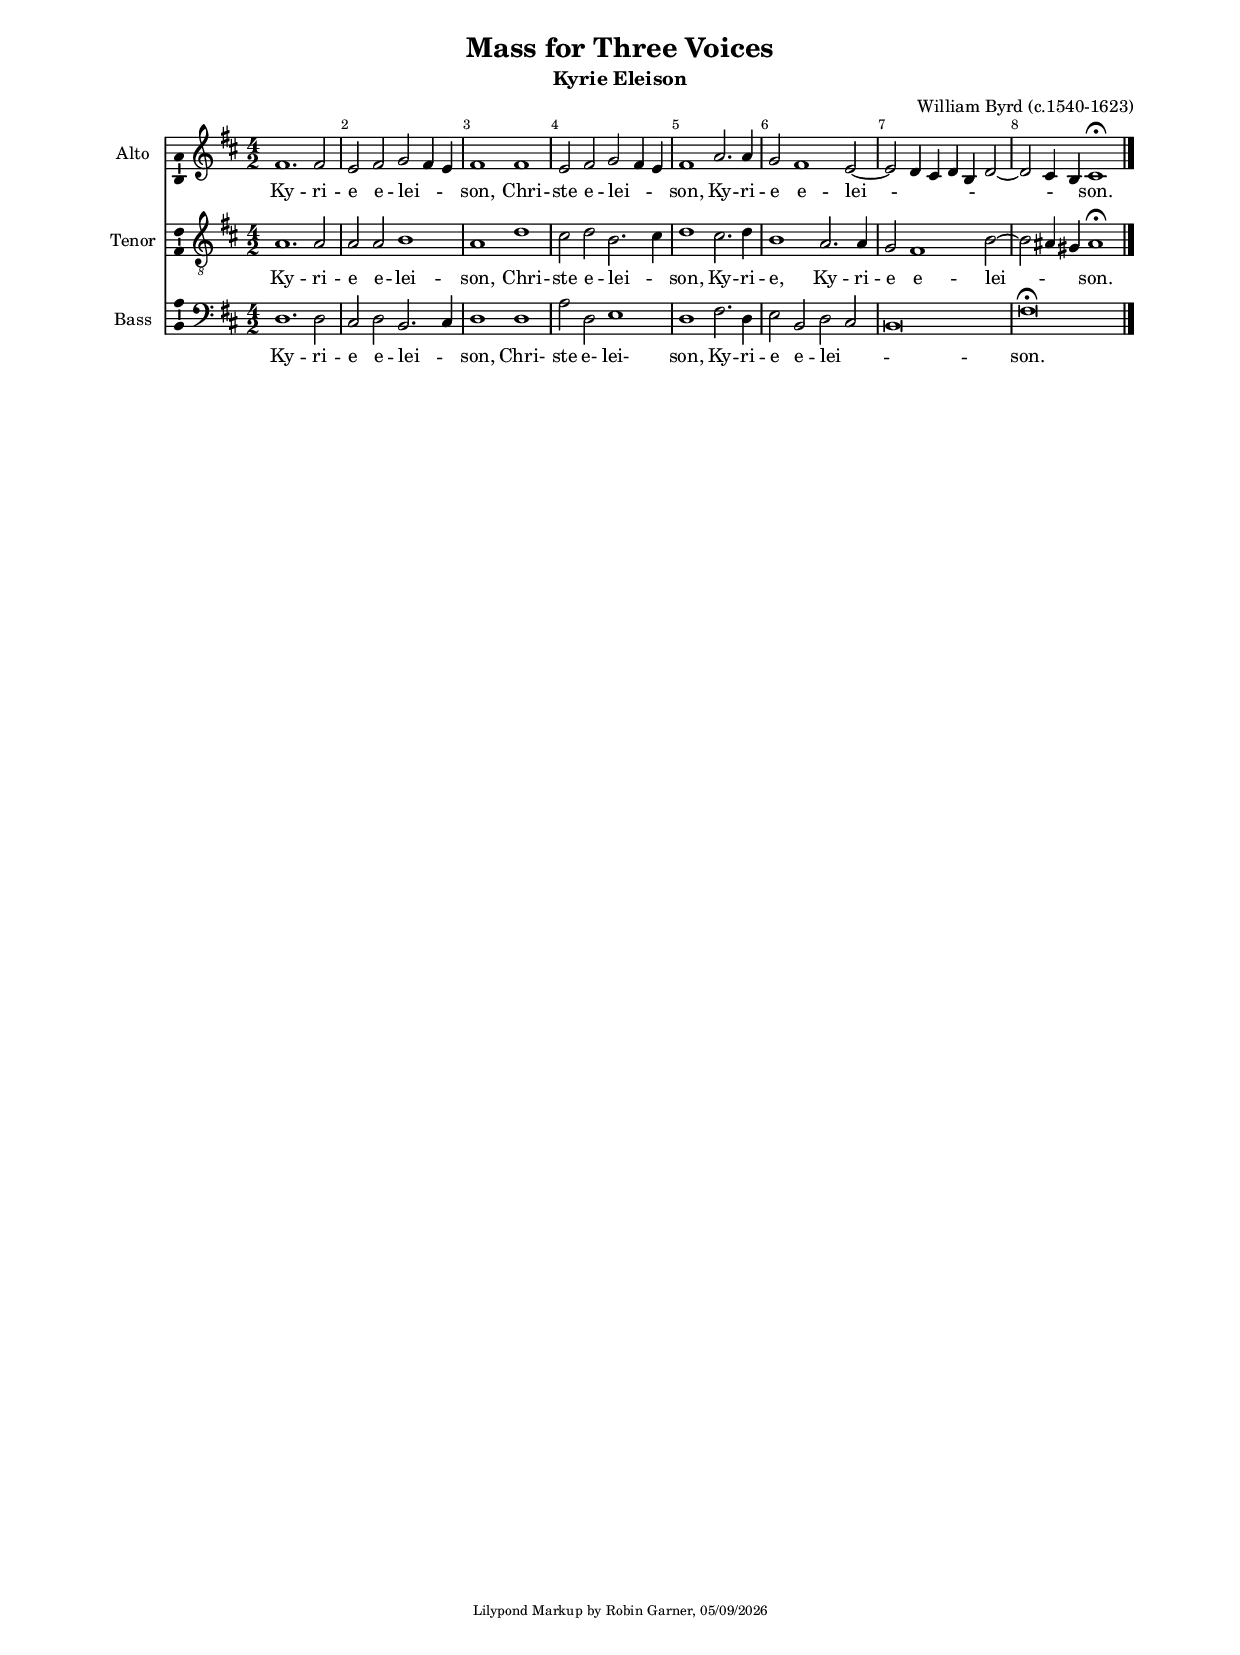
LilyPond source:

\version "2.18.2"

\include "common.ly"

kyrieAltoNotes =  \relative fs' {
  % Permit first bar number to be printed
  \bar ""

  \clef "treble" \key d \major \numericTimeSignature
  \time 4/2 
    fs1. fs2 | % 2
    e2 fs2 g2 fs4 e4 | % 3
    fs1 fs1 | % 4
    e2 fs2 g2 fs4 e4 | % 5
    fs1 a2. a4 | % 6
    g2 fs1 e2 ~ | % 7
    e2 d4 cs4 d4 b4 d2 ~ | % 8
    d2 cs4 b4 cs1 ^\fermata \bar "|."
    | % 9
}

kyrieAltoLyrics = \lyricmode { 
    Ky -- ri -- e e -- lei -- _ _ "son," 
    Chri -- ste e -- lei -- _ _ "son," 
    Ky -- ri -- e e -- lei -- _ _ _ _ _ _ _ "son." 
}

kyrieTenorNotes =  \relative a {
    \clef "treble_8" \key d \major \numericTimeSignature
    \time 4/2 a1. a2
    | % 2
    a2 a2 b1 | % 3
    a1 d1 | % 4
    cs2 d2 b2. cs4 | % 5
    d1 cs2. d4 | % 6
    b1 a2. a4 | % 7
    g2 fs1 b2 ~ | % 8
    b2 as4 gs4 as1 ^\fermata \bar "|."
}

kyrieTenorLyrics = \lyricmode { 
    Ky -- ri -- e e -- lei -- son, 
    Chri -- ste e -- lei -- _ son,
    Ky -- ri -- e,
    Ky -- ri -- e e -- lei --  _ _ son. 
}

kyrieBassNotes =  \relative d {
    \clef "bass" \key d \major \numericTimeSignature\time 4/2 
    d1. d2 | % 2
    cs2 d2 b2. cs4 | % 3
    d1 d1 | % 4
    a'2 d,2 e1 | % 5
    d1 fs2. d4 | % 6
    e2 b2 d2 cs2 | % 7
    b\breve | % 8
    fs'\breve ^\fermata \bar "|."
}

kyrieBassLyrics = \lyricmode { 
    Ky -- ri -- e e -- lei -- _ son,
    Chri- ste e- lei- son, 
    Ky -- ri -- e e -- lei -- _ _ son.
}


%
% Kyrie
%
\bookpart{
  \header { 
    subtitle="Kyrie Eleison"
  }
  \paper {
    evenHeaderMarkup=\markup  \fill-line { 
	  \fromproperty #'page:page-number-string 
	  \on-the-fly #not-part-first-page \line { \htitle "- Kyrie" }
	  \on-the-fly #not-part-first-page \hcomposer }
    oddHeaderMarkup= \markup  \fill-line { 
	  \on-the-fly #not-part-first-page \hcomposer 
	  \on-the-fly #not-part-first-page \line { \htitle "- Kyrie" }
	  \on-the-fly #not-first-page \fromproperty #'page:page-number-string }

  }
  \score {
    <<
        \new Staff <<
            \set Staff.instrumentName = "Alto"
            \set Staff.shortInstrumentName = "A."
            \context Staff << 
                \context Voice = "kyrieAlto" {  
      \set midiInstrument = #"flute"
      \kyrieAltoNotes }
                \new Lyrics \lyricsto "kyrieAlto" \kyrieAltoLyrics
                >>
            >>
        
        \new Staff <<
            \set Staff.instrumentName = "Tenor"
            \set Staff.shortInstrumentName = "T."
            \context Staff << 
                \context Voice = "kyrieTenor" { 
      \set midiInstrument = #"clarinet"
                  \kyrieTenorNotes
                }
                \new Lyrics \lyricsto "kyrieTenor" \kyrieTenorLyrics
                >>
            >>
        
        \new Staff <<
            \set Staff.instrumentName = "Bass"
            \set Staff.shortInstrumentName = "B."
            \context Staff << 
                \context Voice = "kyrieBass" { 
      \set midiInstrument = #"bassoon"
                  \kyrieBassNotes 
                }
                \new Lyrics \lyricsto "kyrieBass" \kyrieBassLyrics
                >>
            >>
        
    >>
    \layout {
      \override Score.SpacingSpanner.spacing-increment = #1.2
    }
    \midi { \tempo 4 = 180 }
  }
}
